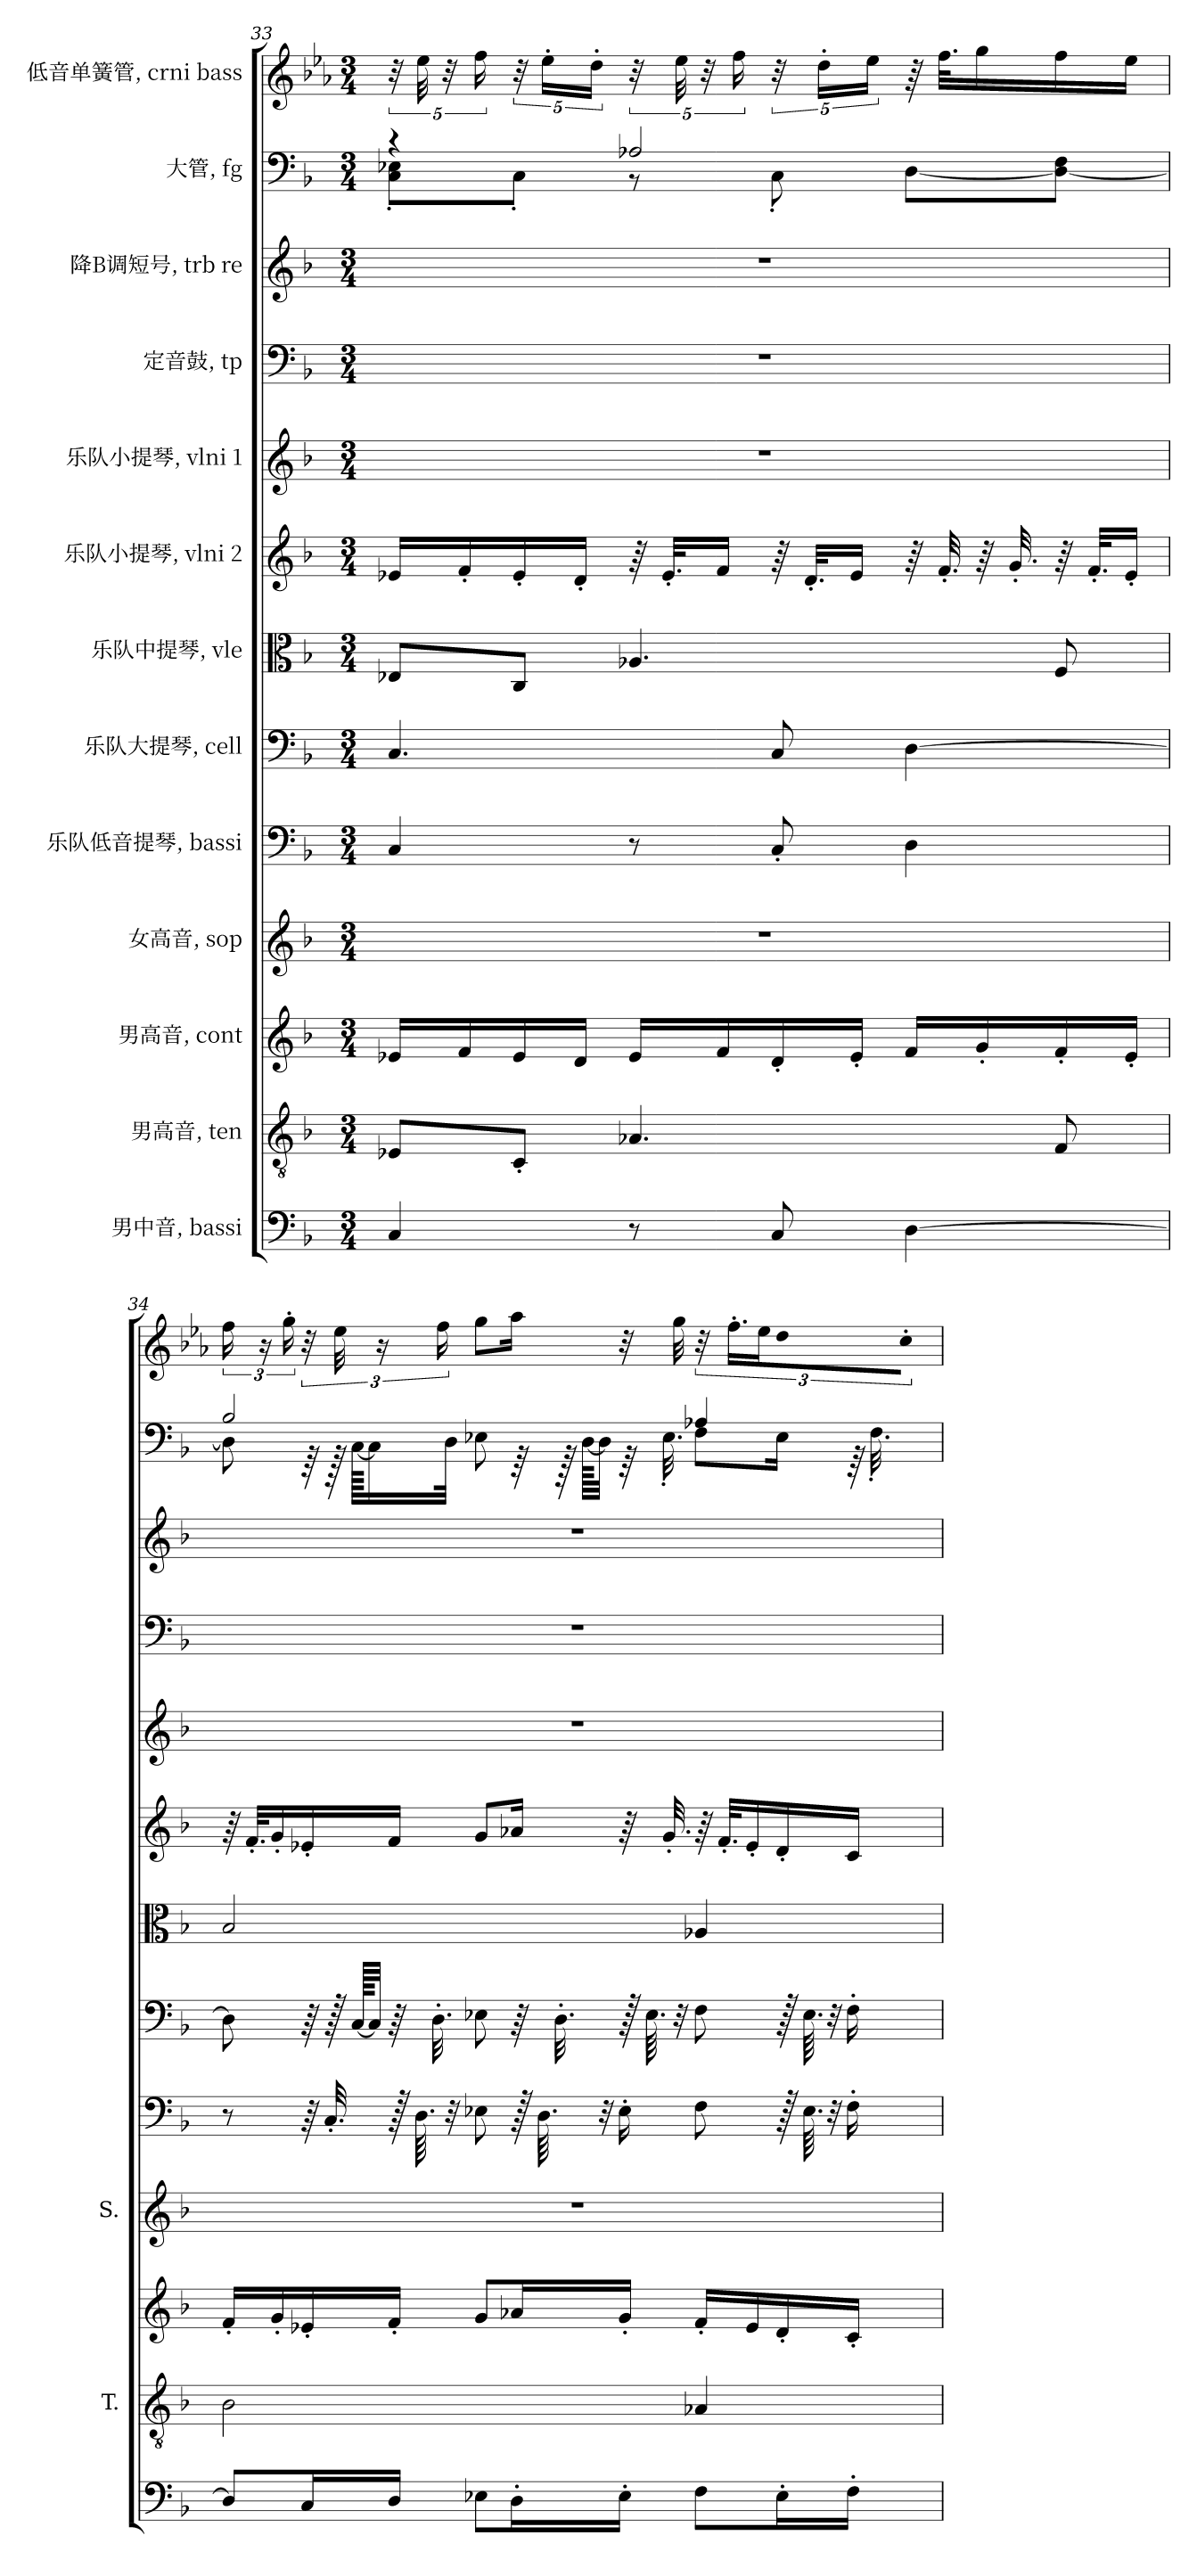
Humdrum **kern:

**kern	**kern	**kern	**kern	**kern	**kern	**kern	**kern	**kern	**kern	**kern	**kern	**kern
*part13	*part12	*part11	*part10	*part9	*part8	*part7	*part6	*part5	*part4	*part3	*part2	*part1
*staff13	*staff12	*staff11	*staff10	*staff9	*staff8	*staff7	*staff6	*staff5	*staff4	*staff3	*staff2	*staff1
*I"男中音, bassi	*I"男高音, ten	*I"男高音, cont	*I"女高音, sop	*I"乐队低音提琴, bassi	*I"乐队大提琴, cell	*I"乐队中提琴, vle	*I"乐队小提琴, vlni 2	*I"乐队小提琴, vlni 1	*I"定音鼓, tp	*I"降B调短号, trb re	*I"大管, fg	*I"低音单簧管, crni bass
*	*I'T.	*	*I'S.	*	*	*	*	*	*	*	*	*
!!LO:PB:g=z
*clefF4	*clefGv2	*clefG2	*clefG2	*clefF4	*clefF4	*clefC3	*clefG2	*clefG2	*clefF4	*clefG2	*clefF4	*clefG2
*	*	*	*	*ITrd7c12	*	*	*	*	*	*ITrd1c2	*	*ITrd8c14
*k[b-]	*k[b-]	*k[b-]	*k[b-]	*k[b-]	*k[b-]	*k[b-]	*k[b-]	*k[b-]	*k[b-]	*k[b-e-a-]	*k[b-]	*k[b-e-a-]
*M3/4	*M3/4	*M3/4	*M3/4	*M3/4	*M3/4	*M3/4	*M3/4	*M3/4	*M3/4	*M3/4	*M3/4	*M3/4
=33	=33	=33	=33	=33	=33	=33	=33	=33	=33	=33	=33	=33
*	*	*	*	*	*	*	*	*	*	*	*^	*
4C/	8E-X/L	16e-X/LL	2.r	4CC/	4.C/	8E-X/L	16e-X/LL	2.r	2.r	2.r	4r	8C\' 8E-X\'L	40r
.	.	.	.	.	.	.	.	.	.	.	.	.	40e-\
.	.	.	.	.	.	.	.	.	.	.	.	.	40r
.	.	16f/	.	.	.	.	16f'/	.	.	.	.	.	.
.	.	.	.	.	.	.	.	.	.	.	.	.	20f\
.	8C'/J	16e-/	.	.	.	8C/J	16e-'/	.	.	.	.	8C'\J	40r
.	.	.	.	.	.	.	.	.	.	.	.	.	20e-'\LL
.	.	16d/JJ	.	.	.	.	16d'/JJ	.	.	.	.	.	.
.	.	.	.	.	.	.	.	.	.	.	.	.	20d'\JJ
8r	4.A-X/	16e-/LL	.	8r	.	4.A-X/	64r	.	.	.	2A-X/	8r	40r
.	.	.	.	.	.	.	32.e-'/KLL	.	.	.	.	.	.
.	.	.	.	.	.	.	.	.	.	.	.	.	40e-\
.	.	.	.	.	.	.	.	.	.	.	.	.	40r
.	.	16f/	.	.	.	.	16f/JJ	.	.	.	.	.	.
.	.	.	.	.	.	.	.	.	.	.	.	.	20f\
8C/	.	16d'/	.	8CC'/	8C/	.	64r	.	.	.	.	8C'\	40r
.	.	.	.	.	.	.	32.d'/KLL	.	.	.	.	.	.
.	.	.	.	.	.	.	.	.	.	.	.	.	20d'\LL
.	.	16e-'/JJ	.	.	.	.	16e-/JJ	.	.	.	.	.	.
.	.	.	.	.	.	.	.	.	.	.	.	.	20e-\JJ
[4D\	.	16f/LL	.	4DD\	[4D\	.	64r	.	.	.	.	[8D\L	64r
.	.	.	.	.	.	.	32.f'/	.	.	.	.	.	32.f\KLL
.	.	16g'/	.	.	.	.	64r	.	.	.	.	.	16g\
.	.	.	.	.	.	.	32.g'/	.	.	.	.	.	.
.	8F/	16f'/	.	.	.	8F/	64r	.	.	.	.	8D\_ 8F\J	16f\
.	.	.	.	.	.	.	32.f'/KLL	.	.	.	.	.	.
.	.	16e-'/JJ	.	.	.	.	16e-'/JJ	.	.	.	.	.	16e-\JJ
!!LO:PB:g=z
=34	=34	=34	=34	=34	=34	=34	=34	=34	=34	=34	=34	=34	=34
8D/L]	2B-\	16f'/LL	2.r	8r	8D\]	2B-/	64r	2.r	2.r	2.r	2B-/	8D\]	24f\
.	.	.	.	.	.	.	32.f'/KLL	.	.	.	.	.	.
.	.	.	.	.	.	.	.	.	.	.	.	.	24r
.	.	16g'/	.	.	.	.	16g'/	.	.	.	.	.	.
.	.	.	.	.	.	.	.	.	.	.	.	.	24g'\
16C/L	.	16e-X'/	.	64r	64r	.	16e-X'/	.	.	.	.	64r	48r
.	.	.	.	32.CC'/	128r	.	.	.	.	.	.	128r	.
.	.	.	.	.	.	.	.	.	.	.	.	.	48e-\
.	.	.	.	.	[128C/KKLLL	.	.	.	.	.	.	[128C\KKKLL	.
.	.	.	.	.	32C/JJJ]	.	.	.	.	.	.	16C\]	.
.	.	.	.	.	.	.	.	.	.	.	.	.	24r
16D/JJ	.	16f'/JJ	.	128r	64r	.	16f/JJ	.	.	.	.	.	.
.	.	.	.	64.DD\	.	.	.	.	.	.	.	.	.
.	.	.	.	.	32.D'\	.	.	.	.	.	.	.	.
.	.	.	.	.	.	.	.	.	.	.	.	.	24f\
.	.	.	.	32r	.	.	.	.	.	.	.	32D\JJk	.
8E-X\L	.	8g/L	.	8EE-X\	8E-X\	.	8g/L	.	.	.	.	8E-X\	8g\L
16D'\L	.	16a-X/L	.	128r	64r	.	16a-X/Jk	.	.	.	.	64r	16a-\Jk
.	.	.	.	64.DD\	.	.	.	.	.	.	.	.	.
.	.	.	.	.	32.D'\	.	.	.	.	.	.	128r	.
.	.	.	.	.	.	.	.	.	.	.	.	[128D\KKLLL	.
.	.	.	.	32r	.	.	.	.	.	.	.	32D\JJJ]	.
16E-'\JJ	.	16g'/JJ	.	16EE-'\	128r	.	64r	.	.	.	.	64r	32r
.	.	.	.	.	64.E-\	.	.	.	.	.	.	.	.
.	.	.	.	.	.	.	32.g'/	.	.	.	.	32.E-'\	.
.	.	.	.	.	32r	.	.	.	.	.	.	.	32g\
8F\L	4A-X/	16f'/LL	.	8FF\	8F\	4A-X/	64r	.	.	.	4A-X/	8F\L	48r
.	.	.	.	.	.	.	32.f'/KLL	.	.	.	.	.	.
.	.	.	.	.	.	.	.	.	.	.	.	.	24.f'\LL
.	.	16e-/	.	.	.	.	16e-'/	.	.	.	.	.	.
.	.	.	.	.	.	.	.	.	.	.	.	.	24e-\
16E-'\L	.	16d'/	.	128r	128r	.	16d'/	.	.	.	.	16E-\Jk	16d\
.	.	.	.	64.EE-\	64.E-\	.	.	.	.	.	.	.	.
.	.	.	.	32r	32r	.	.	.	.	.	.	.	.
16F'\JJ	.	16c'/JJ	.	16FF'\	16F'\	.	16c/JJ	.	.	.	.	64r	16c'\JJ
.	.	.	.	.	.	.	.	.	.	.	.	32.F'\	.
*	*	*	*	*	*	*	*	*	*	*	*v	*v	*
=	=	=	=	=	=	=	=	=	=	=	=	=
*-	*-	*-	*-	*-	*-	*-	*-	*-	*-	*-	*-	*-
